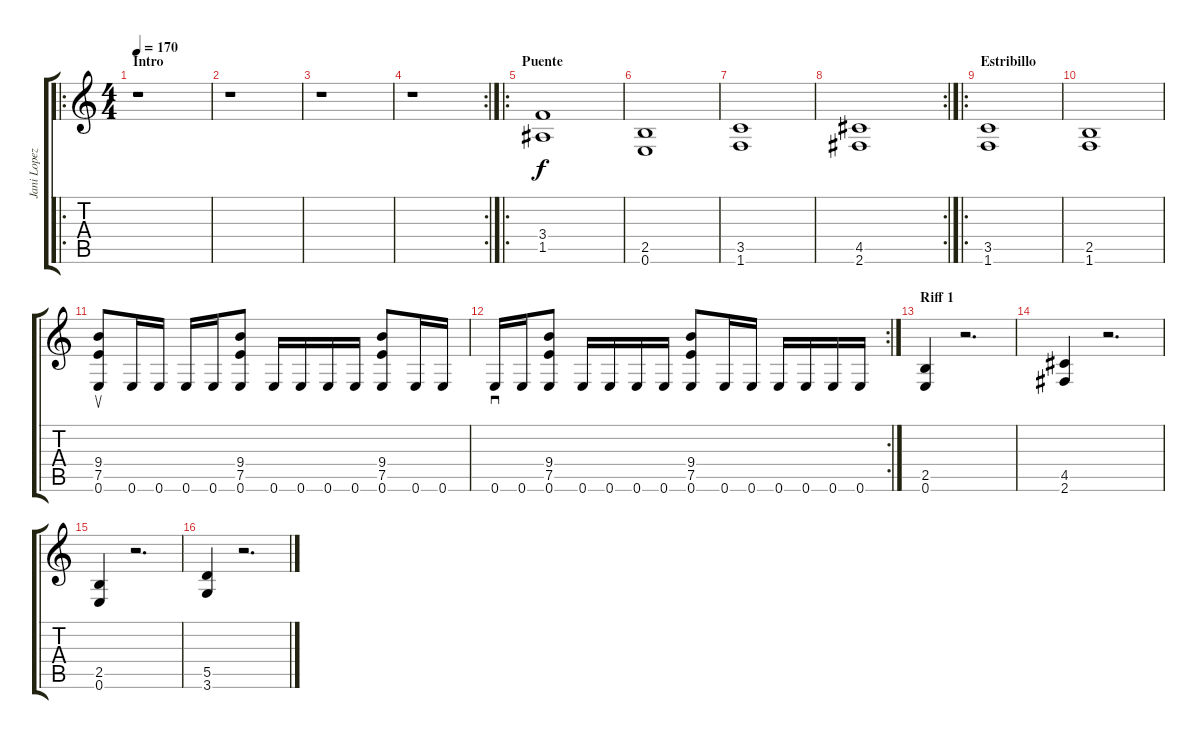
\track ("Jani Lopez (Guitarra) 14 años" "Jani Lopez") {instrument overdrivenguitar}
\staff {score tabs}
\tuning (E4 B3 G3 D3 A2 E2) {hide}
\ro
\ts (4 4)
\section ("" "Intro")
\tempo 170
\clef g2
\ks c
r.1{dy f instrument overdrivenguitar} |
r.1 |
r.1 |
\rc 2
r.1 |
\ro
\section ("" "Puente")
(3.4 1.5).1 |
(2.5 0.6).1 |
(3.5 1.6).1 |
\rc 2
(4.5 2.6).1 |
\ro
\section ("" "Estribillo")
(3.5 1.6).1 |
(2.5 1.6).1 |
(9.4 7.5 0.6).8{su} 0.6.16 0.6.16 0.6.16 0.6.16 (9.4 7.5 0.6).8 0.6.16 0.6.16 0.6.16 0.6.16 (9.4 7.5 0.6).8 0.6.16 0.6.16 |
\rc 2
0.6.16{sd} 0.6.16 (9.4 7.5 0.6).8 0.6.16 0.6.16 0.6.16 0.6.16 (9.4 7.5 0.6).8 0.6.16 0.6.16 0.6.16 0.6.16 0.6.16 0.6.16 |
\section ("" "Riff 1")
(2.5 0.6).4 r.2{d} |
(4.5 2.6).4 r.2{d} |
(2.5 0.6).4 r.2{d} |
(5.5 3.6).4 r.2{d}
